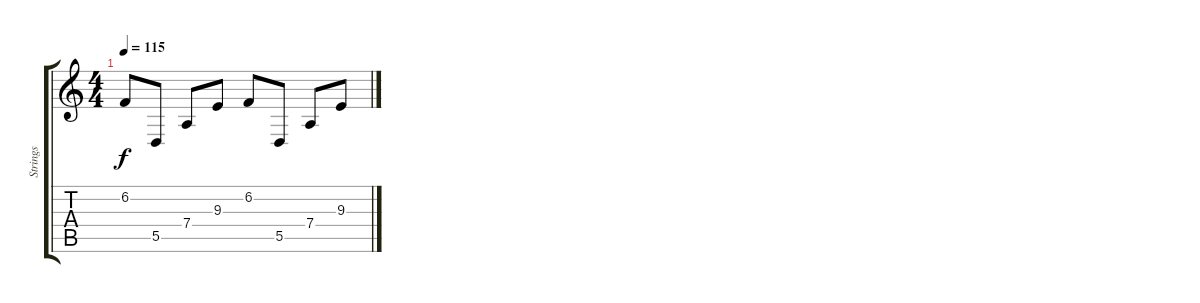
\track ("Strings" "Strings") {instrument tremolostrings}
\staff {score tabs}
\tuning (E4 B3 G3 D3 A2 E2) {hide}
\ts (4 4)
\tempo 115
\clef g2
\ks c
6.2.8{dy f} 5.5.8 7.4.8 9.3.8 6.2.8 5.5.8 7.4.8 9.3.8
